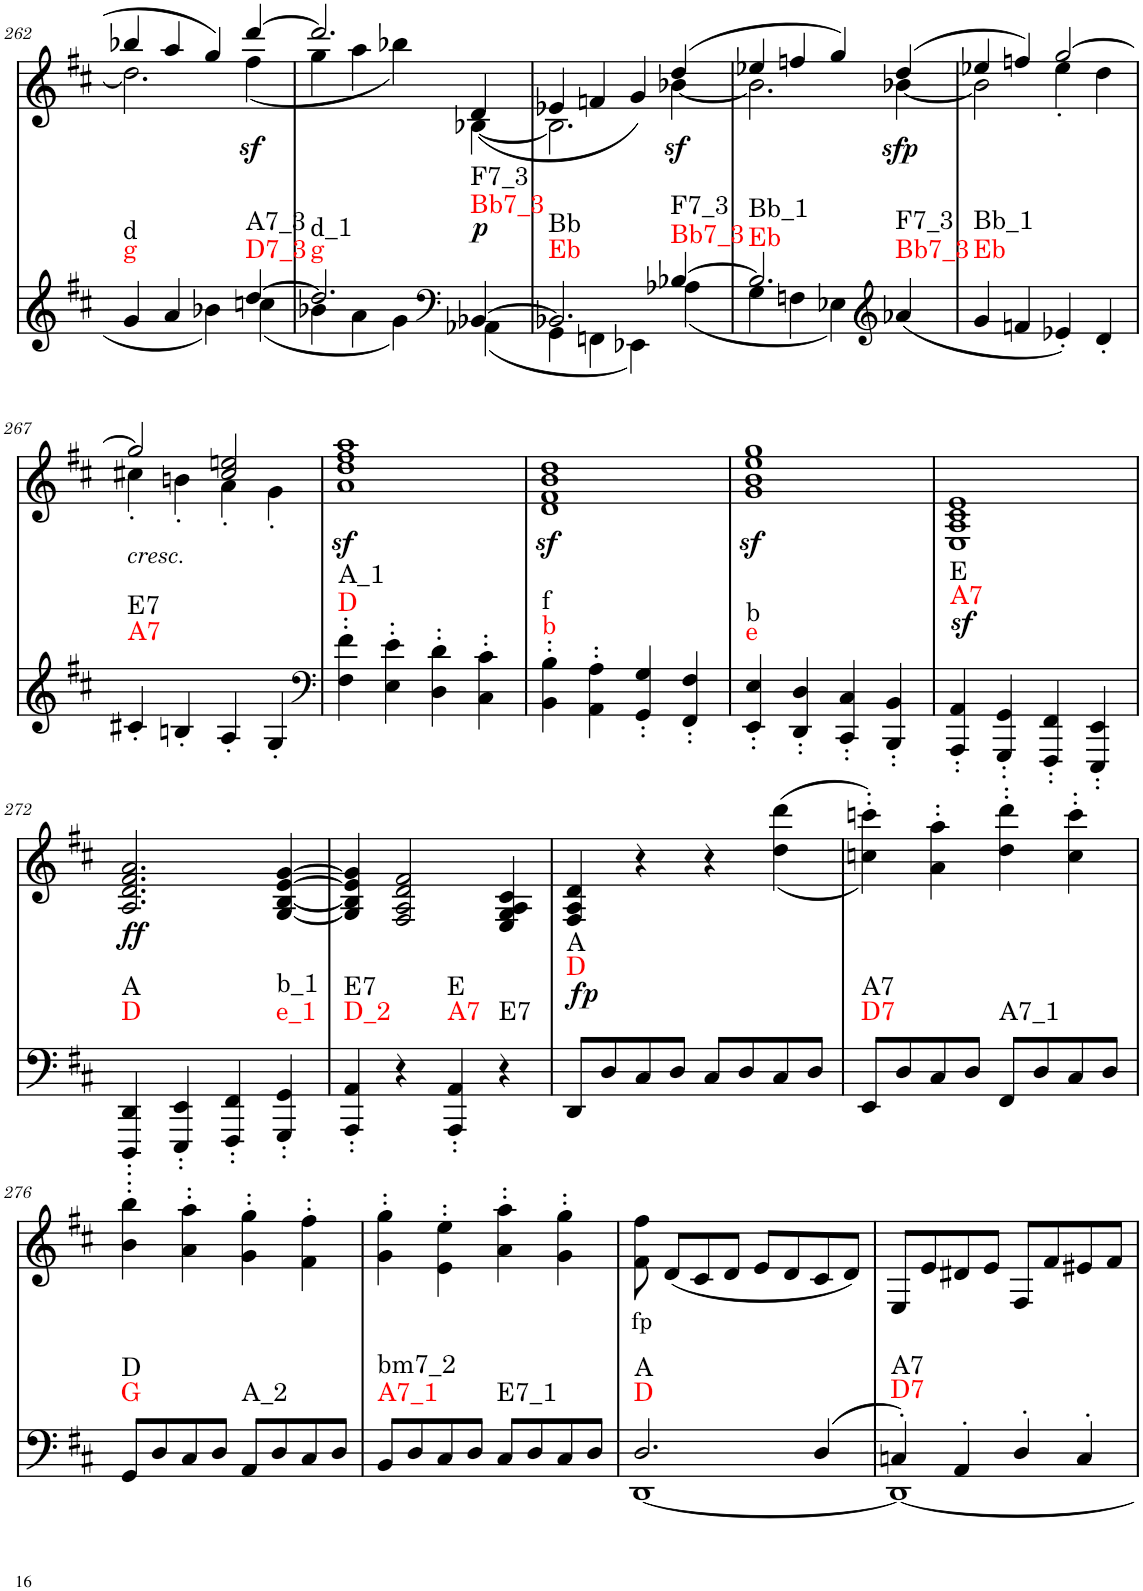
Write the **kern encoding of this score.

**kern	**dynam	**harte	**kern	**text	**dynam
*part2	*part2	*part2	*part1	*part1	*part1
*staff2	*staff2	*	*staff1	*staff1	*staff1
*I"piano	*	*	*I"piano	*	*
*I'Pno	*	*	*I'Pno	*	*
!!LO:PB:g=z
*clefG2	*	*	*clefG2	*	*
*k[f#c#]	*	*	*k[f#c#]	*	*
*M4/4	*	*	*M4/4	*	*
=262	=262	=262	=262	=262	=262
*^	*	*	*^	*	*
!	!	!	!LO:H:n=1:kt=g	!	!	!	!
!	!	!	!LO:H:n=2:kt=d	!	!	!	!
4g/	2.ryy	.	N N	4bb-X/	2.dd\]	.	.
4a/	.	.	.	4aa/	.	.	.
4b-X\	.	.	.	4gg/	.	.	.
!	!	!	!LO:H:n=1:kt=D7_3	!	!	!	!LO:DY:b
!	!	!	!LO:H:n=2:kt=A7_3	!	!	!	!
[4dd/	(4ccn\	.	N N	[4ddd/	(4ff#\	.	sf
=263	=263	=263	=263	=263	=263	=263	=263
!	!	!	!LO:H:n=1:kt=g	!	!	!	!
!	!	!	!LO:H:n=2:kt=d_1	!	!	!	!
2.dd/]	4b-X\	.	N N	4gg\	2.ddd/]	.	.
.	4a\	.	.	4aa\	.	.	.
.	4g\)	.	.	4bb-X\)	.	.	.
*clefF4	*	*	*	*	*	*	*
!	!	!LO:DY:a	!LO:H:n=1:kt=Bb7_3	!	!	!LO:LY:b	!
!	!	!	!LO:H:n=2:kt=F7_3	!	!	!	!
[4BB-X/	(4AA-X\	p	N N	[4B-X\	(4d/	p	.
=264	=264	=264	=264	=264	=264	=264	=264
!	!	!	!LO:H:n=1:kt=Eb	!	!	!	!
!	!	!	!LO:H:n=2:kt=Bb	!	!	!	!
2.BB-X/]	4GG\	.	N N	4e-X/	2.B-\]	.	.
.	4FFn\	.	.	4fn/	.	.	.
.	4EE-X\)	.	.	4g/)	.	.	.
!	!	!	!LO:H:n=1:kt=Bb7_3	!	!	!	!LO:DY:b
!	!	!	!LO:H:n=2:kt=F7_3	!	!	!	!
[4B-X/	(4A-X\	.	N N	(4dd/	[4b-X\	.	sf
=265	=265	=265	=265	=265	=265	=265	=265
!	!	!	!LO:H:n=1:kt=Eb	!	!	!	!
!	!	!	!LO:H:n=2:kt=Bb_1	!	!	!	!
2.B-/]	4G\	.	N N	4ee-X/	2.b-\]	.	.
.	4Fn\	.	.	4ffn/	.	.	.
.	4E-X\)	.	.	4gg/)	.	.	.
*clefG2	*	*	*	*	*	*	*
!	!	!	!	!	!	!LO:LY:b	!LO:DY:b
!	!	!	!LO:H:n=1:kt=Bb7_3	!	!	!	!LO:DY:n=1:b
!	!	!	!LO:H:n=2:kt=F7_3	!	!	!	!
(4a-X/	4ryy	.	N N	(4dd/	[4b-X\	p	sf p
=266	=266	=266	=266	=266	=266	=266	=266
!	!	!	!LO:H:n=1:kt=Eb	!	!	!	!
!	!	!	!LO:H:n=2:kt=Bb_1	!	!	!	!
*v	*v	*	*	*	*	*	*
4g/	.	N N	4ee-X/	2b-\]	.	.
4fn/	.	.	4ffn/)	.	.	.
4e-X'/)	.	.	[2gg/	4ee-'\	.	.
4d'/	.	.	.	4dd\	.	.
!!LO:LB:g=z	!!
=267	=267	=267	=267	=267	=267	=267
!	!	!	!LO:TX:b:i:t=cresc.	!	!	!
!	!	!LO:H:n=1:kt=A7	!	!	!LO:LY:b	!
!	!	!LO:H:n=2:kt=E7	!	!	!	!
4c#X'/	.	N N	2gg/]	4cc#X'\	<	.
4Bn'/	.	.	.	4bn'\	.	.
4A'/	.	.	2cc#/ 2een/	4a'\	.	.
4G'/	.	.	.	4g'\	.	.
*	*	*	*v	*v	*	*
=268	=268	=268	=268	=268	=268
*clefF4	*	*	*	*	*
*	*	*	*^	*	*
!	!	!LO:H:n=1:kt=D	!	!	!	!
!	!	!LO:H:n=2:kt=A_1	!	!	!	!
*	*	*	*v	*v	*	*
4F#\' 4f#\'	.	N N	1az< 1ddz< 1ff#z< 1aaz<	.	.
4E\' 4e\'	.	.	.	.	.
4D\' 4d\'	.	.	.	.	.
4C#\' 4c#\'	.	.	.	.	.
=269	=269	=269	=269	=269	=269
!	!	!LO:H:n=1:kt=b	!	!	!
!	!	!LO:H:n=2:kt=f	!	!	!
4BB\' 4B\'	.	N N	1dz< 1f#z< 1bz< 1ddz<	.	.
4AA\' 4A\'	.	.	.	.	.
4GG/' 4G/'	.	.	.	.	.
4FF#/' 4F#/'	.	.	.	.	.
=270	=270	=270	=270	=270	=270
!	!	!LO:H:n=1:kt=e	!	!	!
!	!	!LO:H:n=2:kt=b	!	!	!
4EE/' 4E/'	.	N N	1gz< 1bz< 1eez< 1ggz<	.	.
4DD/' 4D/'	.	.	.	.	.
4CC#/' 4C#/'	.	.	.	.	.
4BBB/' 4BB/'	.	.	.	.	.
=271	=271	=271	=271	=271	=271
!	!LO:DY:a	!LO:H:n=1:kt=A7	!	!	!
!	!	!LO:H:n=2:kt=E	!	!	!
4AAA/' 4AA/'	sf	N N	1E 1A 1c# 1e	.	.
4GGG/' 4GG/'	.	.	.	.	.
4FFF#/' 4FF#/'	.	.	.	.	.
4EEE/' 4EE/'	.	.	.	.	.
!!LO:LB:g=z
=272	=272	=272	=272	=272	=272
!	!	!LO:H:n=1:kt=D	!	!LO:LY:b	!LO:DY:b
!	!	!LO:H:n=2:kt=A	!	!	!
4DDD/' 4DD/'	.	N N	2.A/ 2.d/ 2.f#/ 2.a/	ff	ff
4EEE/' 4EE/'	.	.	.	.	.
4FFF#/' 4FF#/'	.	.	.	.	.
!	!	!LO:H:n=1:kt=e_1	!	!	!
!	!	!LO:H:n=2:kt=b_1	!	!	!
4GGG/' 4GG/'	.	N N	[4G/ [4B/ [4e/ [4g/	.	.
=273	=273	=273	=273	=273	=273
!	!	!LO:H:n=1:kt=D_2	!	!	!
!	!	!LO:H:n=2:kt=E7	!	!	!
4AAA/' 4AA/'	.	N N	4G/] 4B/] 4e/] 4g/]	.	.
4r	.	.	2F#/ 2A/ 2d/ 2f#/	.	.
!	!	!LO:H:n=1:kt=A7	!	!	!
!	!	!LO:H:n=2:kt=E	!	!	!
4AAA/' 4AA/'	.	N N	.	.	.
!	!	!LO:H:kt=E7	!	!	!
4r	.	N	4E/ 4G/ 4A/ 4c#/	.	.
=274	=274	=274	=274	=274	=274
!	!	!LO:H:n=1:kt=D	!	!LO:LY:b	!
!	!	!LO:H:n=2:kt=A	!	!	!
8DD/L	.	N N	4F#/ 4A/ 4d/	fp	.
!	!LO:DY:a	!	!	!	!
8D/	fp	.	.	.	.
8C#/	.	.	4r	.	.
8D/J	.	.	.	.	.
8C#/L	.	.	4r	.	.
8D/	.	.	.	.	.
8C#/	.	.	(<(4dd\ 4ddd\	.	.
8D/J	.	.	.	.	.
=275	=275	=275	=275	=275	=275
!	!	!LO:H:n=1:kt=D7	!	!	!
!	!	!LO:H:n=2:kt=A7	!	!	!
8EE/L	.	N N	4ccn\' 4cccn\'))	.	.
8D/	.	.	.	.	.
8C#/	.	.	4a\' 4aa\'	.	.
8D/J	.	.	.	.	.
!	!	!LO:H:kt=A7_1	!	!	!
8FF#/L	.	N	4dd\' 4ddd\'	.	.
8D/	.	.	.	.	.
8C#/	.	.	4cc\' 4ccc\'	.	.
8D/J	.	.	.	.	.
!!LO:LB:g=z
=276	=276	=276	=276	=276	=276
!	!	!LO:H:n=1:kt=G	!	!	!
!	!	!LO:H:n=2:kt=D	!	!	!
8GG/L	.	N N	4b\' 4bb\'	.	.
8D/	.	.	.	.	.
8C#/	.	.	4a\' 4aa\'	.	.
8D/J	.	.	.	.	.
!	!	!LO:H:kt=A_2	!	!	!
8AA/L	.	N	4g\' 4gg\'	.	.
8D/	.	.	.	.	.
8C#/	.	.	4f#\' 4ff#\'	.	.
8D/J	.	.	.	.	.
=277	=277	=277	=277	=277	=277
!	!	!LO:H:n=1:kt=A7_1	!	!	!
!	!	!LO:H:n=2:kt=bm7_2	!	!	!
8BB/L	.	N N	4g\' 4gg\'	.	.
8D/	.	.	.	.	.
8C#/	.	.	4e\' 4ee\'	.	.
8D/J	.	.	.	.	.
!	!	!LO:H:kt=E7_1	!	!	!
8C#/L	.	N	4a\' 4aa\'	.	.
8D/	.	.	.	.	.
8C#/	.	.	4g\' 4gg\'	.	.
8D/J	.	.	.	.	.
=278	=278	=278	=278	=278	=278
*^	*	*	*	*	*
!	!	!	!LO:H:n=1:kt=D	!	!LO:LY:b	!
!	!	!	!LO:H:n=2:kt=A	!	!	!
2.D/	[1DD	.	N N	8f#\ 8ff#\	fp	.
.	.	.	.	(8d/L	.	.
.	.	.	.	8c#/	.	.
.	.	.	.	8d/J	.	.
.	.	.	.	8e/L	.	.
.	.	.	.	8d/	.	.
(4D/	.	.	.	8c#/	.	.
.	.	.	.	8d/J)	.	.
=279	=279	=279	=279	=279	=279	=279
!	!	!	!LO:H:n=1:kt=D7	!	!	!
!	!	!	!LO:H:n=2:kt=A7	!	!	!
4Cn'/)	1DD_	.	N N	8E/L	.	.
.	.	.	.	8e/	.	.
4AA'/	.	.	.	8d#X/	.	.
.	.	.	.	8e/J	.	.
4D'/	.	.	.	8F#/L	.	.
.	.	.	.	8f#/	.	.
4C'/	.	.	.	8e#X/	.	.
.	.	.	.	8f#/J	.	.
*v	*v	*	*	*	*	*
=	=	=	=	=	=
*-	*-	*-	*-	*-	*-
